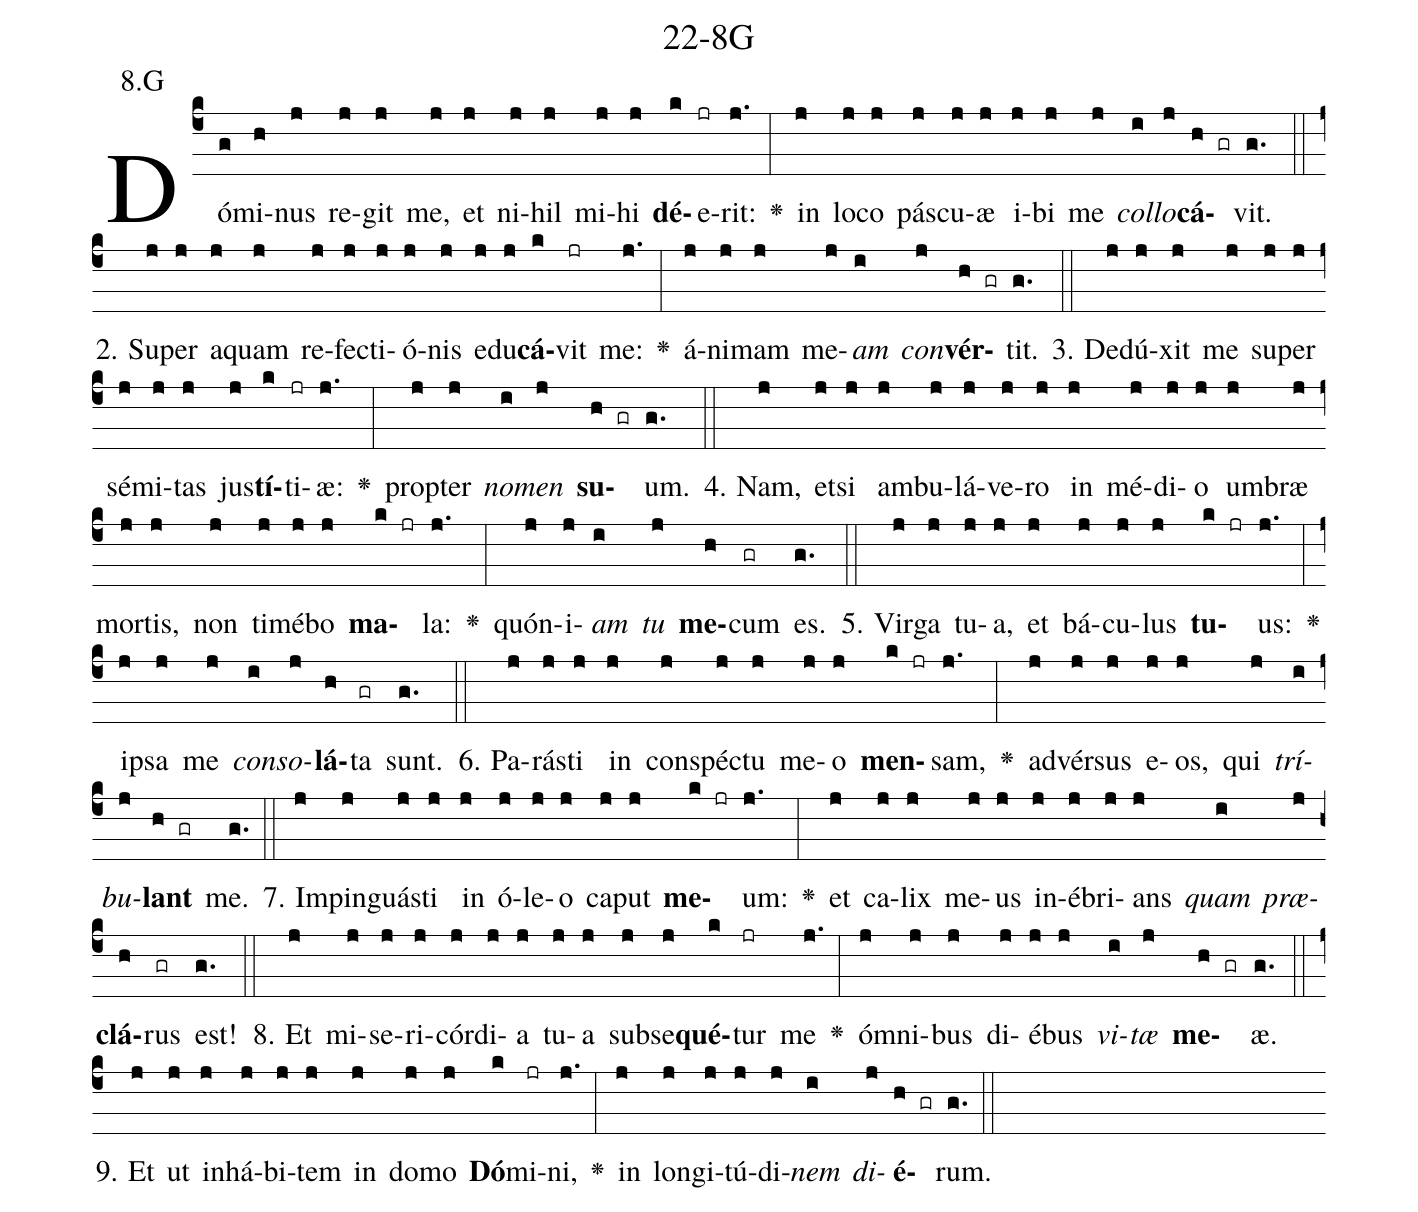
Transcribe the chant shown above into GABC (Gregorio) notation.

name: 22-8G;
annotation: 8.G;
%%
(c4)Dó(g)mi(h)nus(j) re(j)git(j) me,(j) et(j) ni(j)hil(j) mi(j)hi(j) <b>dé</b>(k)e(jr)rit:(j.) <v>\greheightstar</v>(:) in(j) lo(j)co(j) pás(j)cu(j)æ(j) i(j)bi(j) me(j) <i>col</i>(i)<i>lo</i>(j)<b>cá</b>(h gr)vit.(g.) (::)
2. Su(j)per(j) a(j)quam(j) re(j)fec(j)ti(j)ó(j)nis(j) e(j)du(j)<b>cá</b>(k)vit(jr) me:(j.) <v>\greheightstar</v>(:) á(j)ni(j)mam(j) me(j)<i>am</i>(i) <i>con</i>(j)<b>vér</b>(h gr)tit.(g.) (::)
3. De(j)dú(j)xit(j) me(j) su(j)per(j) sé(j)mi(j)tas(j) jus(j)<b>tí</b>(k)ti(jr)æ:(j.) <v>\greheightstar</v>(:) prop(j)ter(j) <i>no</i>(i)<i>men</i>(j) <b>su</b>(h gr)um.(g.) (::)
4. Nam,(j) et(j)si(j) am(j)bu(j)lá(j)ve(j)ro(j) in(j) mé(j)di(j)o(j) um(j)bræ(j) mor(j)tis,(j) non(j) ti(j)mé(j)bo(j) <b>ma</b>(k jr)la:(j.) <v>\greheightstar</v>(:) quón(j)i(j)<i>am</i>(i) <i>tu</i>(j) <b>me</b>(h)cum(gr) es.(g.) (::)
5. Vir(j)ga(j) tu(j)a,(j) et(j) bá(j)cu(j)lus(j) <b>tu</b>(k jr)us:(j.) <v>\greheightstar</v>(:) ip(j)sa(j) me(j) <i>con</i>(i)<i>so</i>(j)<b>lá</b>(h)ta(gr) sunt.(g.) (::)
6. Pa(j)rás(j)ti(j) in(j) con(j)spéc(j)tu(j) me(j)o(j) <b>men</b>(k jr)sam,(j.) <v>\greheightstar</v>(:) ad(j)vér(j)sus(j) e(j)os,(j) qui(j) <i>trí</i>(i)<i>bu</i>(j)<b>lant</b>(h gr) me.(g.) (::)
7. Im(j)pin(j)guás(j)ti(j) in(j) ó(j)le(j)o(j) ca(j)put(j) <b>me</b>(k jr)um:(j.) <v>\greheightstar</v>(:) et(j) ca(j)lix(j) me(j)us(j) in(j)é(j)bri(j)ans(j) <i>quam</i>(i) <i>præ</i>(j)<b>clá</b>(h)rus(gr) est!(g.) (::)
8. Et(j) mi(j)se(j)ri(j)cór(j)di(j)a(j) tu(j)a(j) sub(j)se(j)<b>qué</b>(k)tur(jr) me(j.) <v>\greheightstar</v>(:) óm(j)ni(j)bus(j) di(j)é(j)bus(j) <i>vi</i>(i)<i>tæ</i>(j) <b>me</b>(h gr)æ.(g.) (::)
9. Et(j) ut(j) in(j)há(j)bi(j)tem(j) in(j) do(j)mo(j) <b>Dó</b>(k)mi(jr)ni,(j.) <v>\greheightstar</v>(:) in(j) lon(j)gi(j)tú(j)di(j)<i>nem</i>(i) <i>di</i>(j)<b>é</b>(h gr)rum.(g.) (::)
